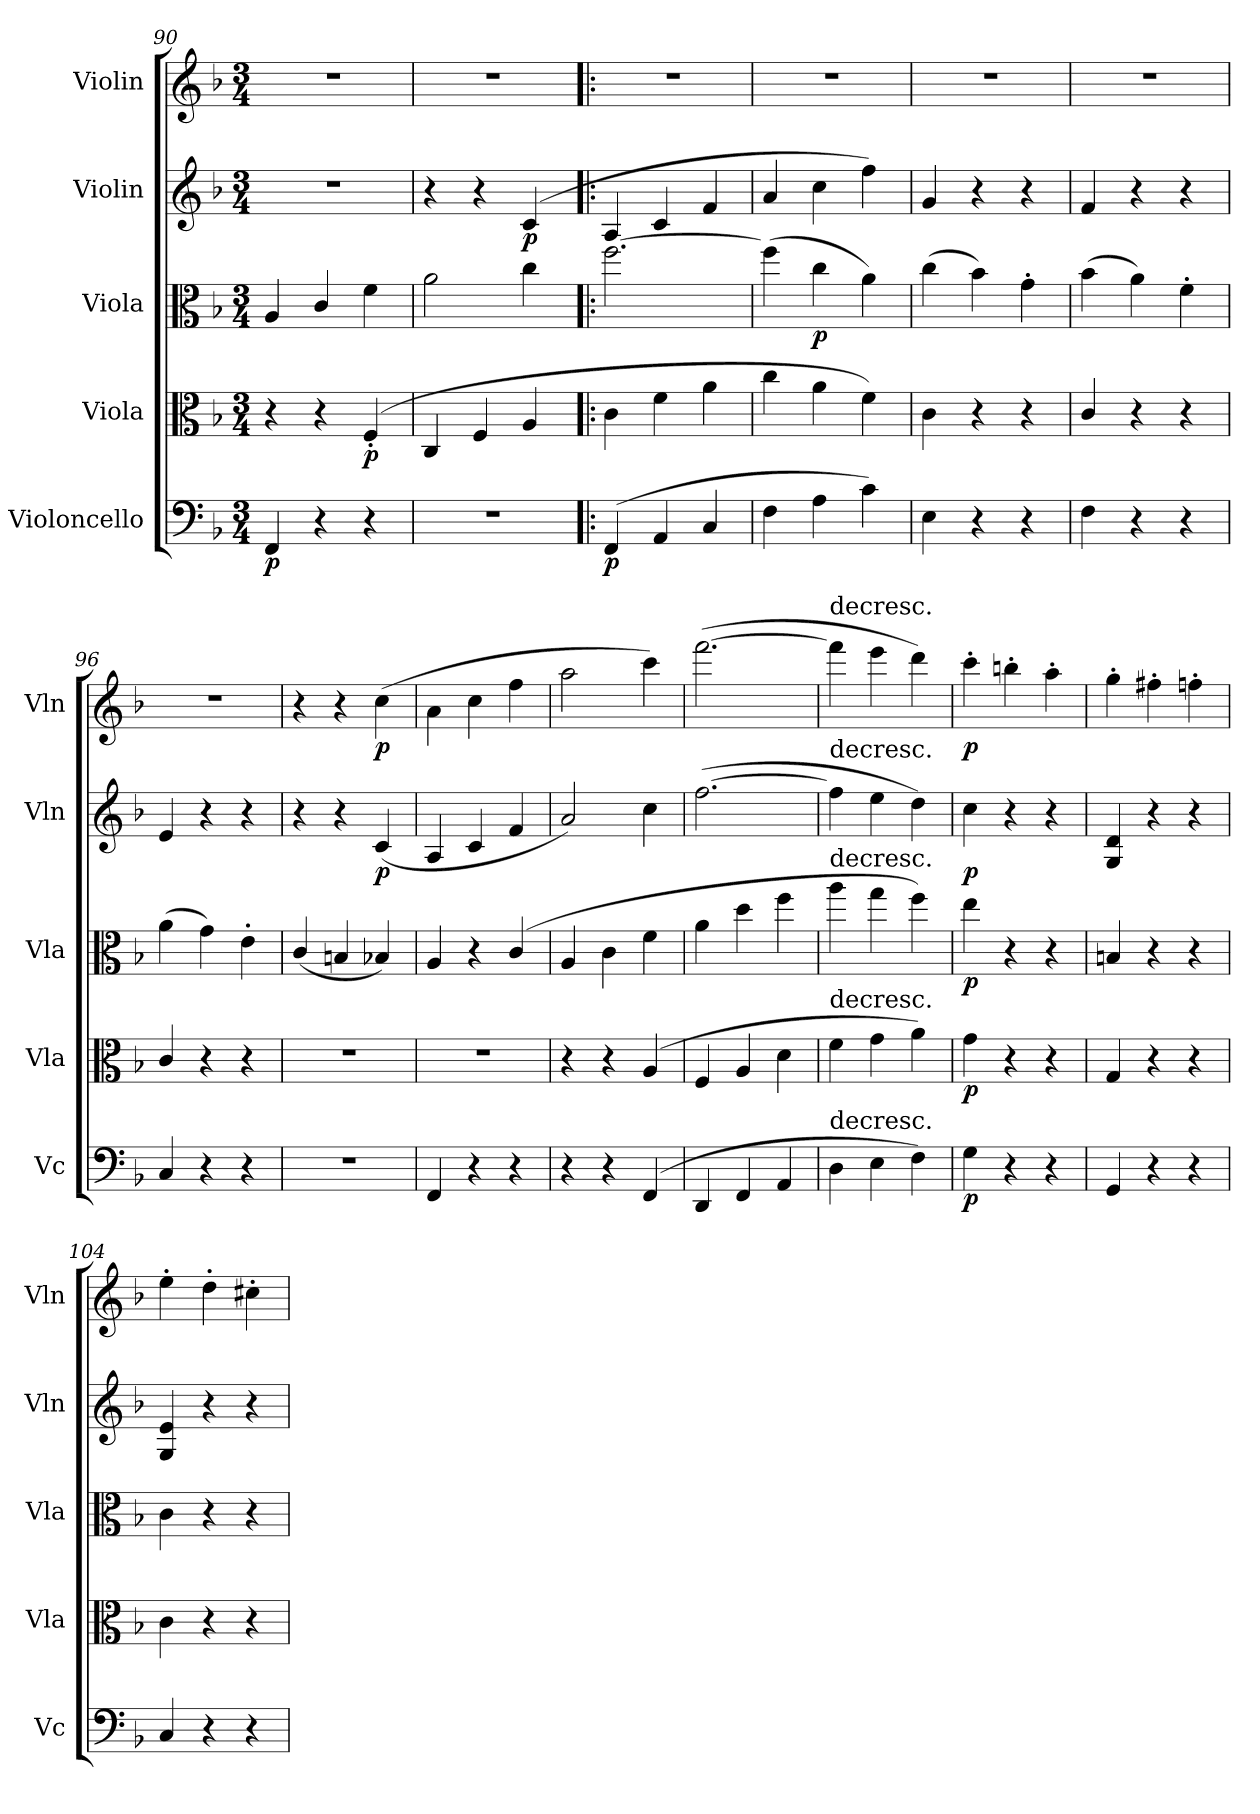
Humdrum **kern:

**kern	**dynam	**kern	**dynam	**kern	**dynam	**kern	**dynam	**kern	**dynam
*part5	*part5	*part4	*part4	*part3	*part3	*part2	*part2	*part1	*part1
*staff5	*staff5	*staff4	*staff4	*staff3	*staff3	*staff2	*staff2	*staff1	*staff1
*I"Violoncello	*	*I"Viola	*	*I"Viola	*	*I"Violin	*	*I"Violin	*
*I'Vc	*	*I'Vla	*	*I'Vla	*	*I'Vln	*	*I'Vln	*
*clefF4	*	*clefC3	*	*clefC3	*	*clefG2	*	*clefG2	*
*k[b-]	*	*k[b-]	*	*k[b-]	*	*k[b-]	*	*k[b-]	*
*M3/4	*	*M3/4	*	*M3/4	*	*M3/4	*	*M3/4	*
=90	=90	=90	=90	=90	=90	=90	=90	=90	=90
4FF/	p	4r	.	4A/	.	2.r	.	2.r	.
4r	.	4r	.	4c/	.	.	.	.	.
4r	.	(4F'/	p	4f\	.	.	.	.	.
=91	=91	=91	=91	=91	=91	=91	=91	=91	=91
2.r	.	4C/	.	2a\	.	4r	.	2.r	.
.	.	4F/	.	.	.	4r	.	.	.
.	.	4A/	.	4cc\	.	(4c/	p	.	.
=92!|:	=92!|:	=92!|:	=92!|:	=92!|:	=92!|:	=92!|:	=92!|:	=92!|:	=92!|:
(4FF/	p	4c\	.	[2.ff\	.	4A/	.	2.r	.
4AA/	.	4f\	.	.	.	4c/	.	.	.
4C/	.	4a\	.	.	.	4f/	.	.	.
=93	=93	=93	=93	=93	=93	=93	=93	=93	=93
4F\	.	4cc\	.	(4ff\]	.	4a/	.	2.r	.
4A\	.	4a\	.	4cc\	p	4cc\	.	.	.
4c\)	.	4f\)	.	4a\)	.	4ff\)	.	.	.
=94	=94	=94	=94	=94	=94	=94	=94	=94	=94
4E\	.	4c\	.	(4cc\	.	4g/	.	2.r	.
4r	.	4r	.	4b-\)	.	4r	.	.	.
4r	.	4r	.	4g'\	.	4r	.	.	.
=95	=95	=95	=95	=95	=95	=95	=95	=95	=95
4F\	.	4c/	.	(4b-\	.	4f/	.	2.r	.
4r	.	4r	.	4a\)	.	4r	.	.	.
4r	.	4r	.	4f'\	.	4r	.	.	.
=96	=96	=96	=96	=96	=96	=96	=96	=96	=96
4C/	.	4c/	.	(4a\	.	4e/	.	2.r	.
4r	.	4r	.	4g\)	.	4r	.	.	.
4r	.	4r	.	4e'\	.	4r	.	.	.
=97	=97	=97	=97	=97	=97	=97	=97	=97	=97
2.r	.	2.r	.	(4c/	.	4r	.	4r	.
.	.	.	.	4Bn/	.	4r	.	4r	.
.	.	.	.	4B-X/)	.	(4c/	p	(4cc\	p
=98	=98	=98	=98	=98	=98	=98	=98	=98	=98
4FF/	.	2.r	.	4A/	.	4A/	.	4a\	.
4r	.	.	.	4r	.	4c/	.	4cc\	.
4r	.	.	.	(4c/	.	4f/	.	4ff\	.
=99	=99	=99	=99	=99	=99	=99	=99	=99	=99
4r	.	4r	.	4A/	.	2a/)	.	2aa\	.
4r	.	4r	.	4c\	.	.	.	.	.
(4FF/	.	(4A/	.	4f\	.	4cc\	.	4ccc\)	.
=100	=100	=100	=100	=100	=100	=100	=100	=100	=100
4DD/	.	4F/	.	4a\	.	([2.ff\	.	([2.fff\	.
4FF/	.	4A/	.	4dd\	.	.	.	.	.
4AA/	.	4d\	.	4ff\	.	.	.	.	.
=101	=101	=101	=101	=101	=101	=101	=101	=101	=101
!	!	!	!	!	!	!	!	!LO:TX:t=decresc.	!
!	!	!	!	!	!	!LO:TX:t=decresc.	!	!	!
!	!	!	!	!LO:TX:t=decresc.	!	!	!	!	!
!	!	!LO:TX:t=decresc.	!	!	!	!	!	!	!
!LO:TX:t=decresc.	!	!	!	!	!	!	!	!	!
4D\	.	4f\	.	4aa\	.	4ff\]	.	4fff\]	.
4E\	.	4g\	.	4gg\	.	4ee\	.	4eee\	.
4F\)	.	4a\)	.	4ff\)	.	4dd\)	.	4ddd\)	.
=102	=102	=102	=102	=102	=102	=102	=102	=102	=102
4G\	p	4g\	p	4ee\	p	4cc\	p	4ccc'\	p
4r	.	4r	.	4r	.	4r	.	4bbn'\	.
4r	.	4r	.	4r	.	4r	.	4aa'\	.
=103	=103	=103	=103	=103	=103	=103	=103	=103	=103
4GG/	.	4G/	.	4Bn/	.	4G/ 4d/	.	4gg'\	.
4r	.	4r	.	4r	.	4r	.	4ff#X'\	.
4r	.	4r	.	4r	.	4r	.	4ffn'\	.
=104	=104	=104	=104	=104	=104	=104	=104	=104	=104
4C/	.	4c\	.	4c\	.	4G/ 4e/	.	4ee'\	.
4r	.	4r	.	4r	.	4r	.	4dd'\	.
4r	.	4r	.	4r	.	4r	.	4cc#X'\	.
=	=	=	=	=	=	=	=	=	=
*-	*-	*-	*-	*-	*-	*-	*-	*-	*-
